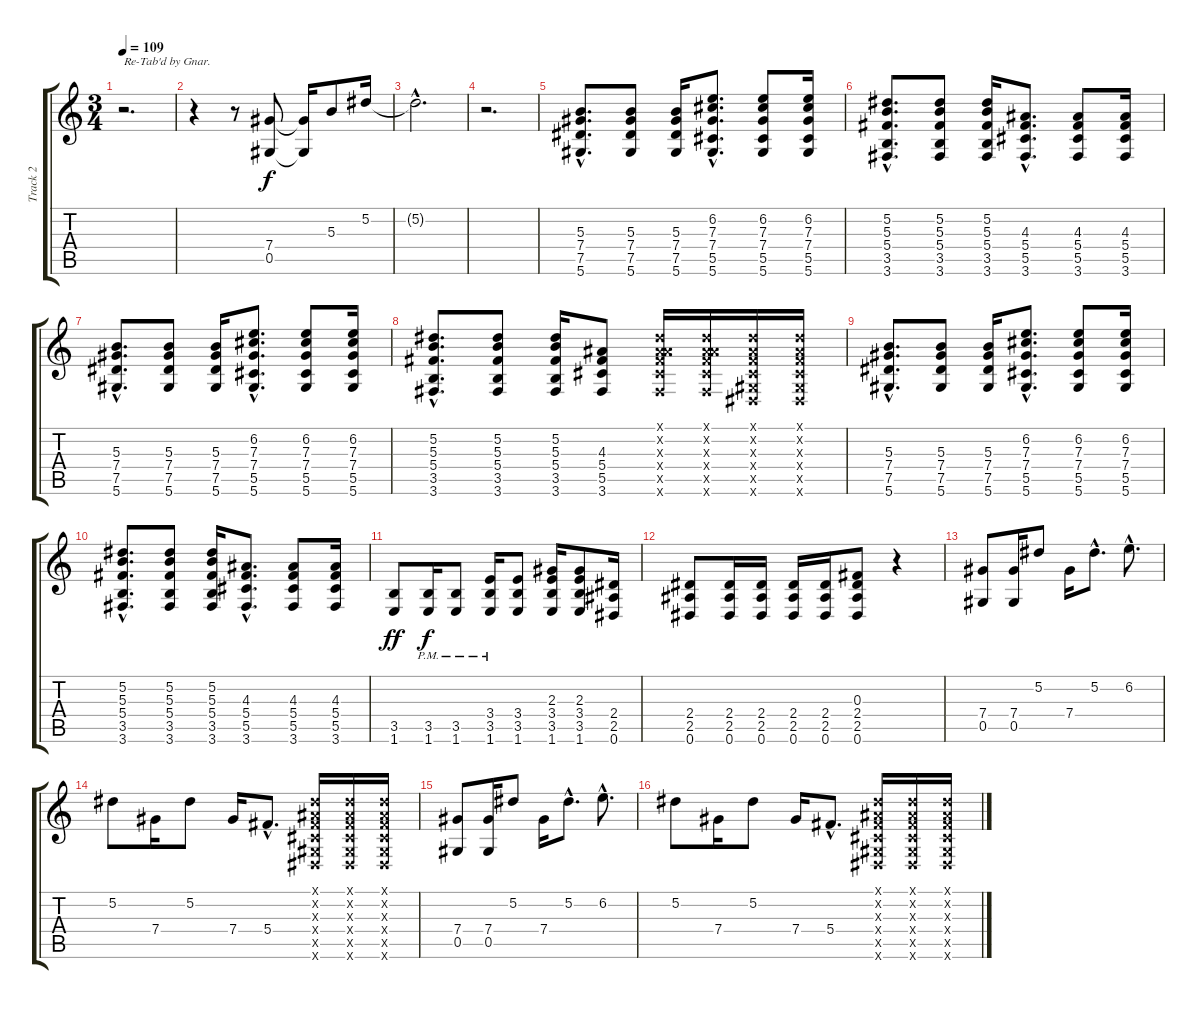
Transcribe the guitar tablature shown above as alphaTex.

\track ("Track 2" "Track 2") {instrument distortionguitar}
\staff {score tabs}
\tuning (Eb4 Bb3 Gb3 Db3 Ab2 Eb2) {hide}
\ts (3 4)
\tempo 109
\clef g2
\ks c
r.2{d txt "Re-Tab'd by Gnar." dy f instrument distortionguitar} |
r.4 r.8 (7.4 0.5).8 (7.4{t} 0.5{t}).16 5.3.8 5.2.16 |
5.2{hac t}.2{d} |
r.2{d} |
(5.3{hac} 7.4{hac} 7.5{hac} 5.6{hac}).8{d} (5.3 7.4 7.5 5.6).8 (5.3 7.4 7.5 5.6).16 (6.2{hac} 7.3{hac} 7.4{hac} 5.5{hac} 5.6{hac}).8{d} (6.2 7.3 7.4 5.5 5.6).8 (6.2 7.3 7.4 5.5 5.6).16 |
(5.2{hac} 5.3{hac} 5.4{hac} 3.5{hac} 3.6{hac}).8{d} (5.2 5.3 5.4 3.5 3.6).8 (5.2 5.3 5.4 3.5 3.6).16 (4.3{hac} 5.4{hac} 5.5{hac} 3.6{hac}).8{d} (4.3 5.4 5.5 3.6).8 (4.3 5.4 5.5 3.6).16 |
(5.3{hac} 7.4{hac} 7.5{hac} 5.6{hac}).8{d} (5.3 7.4 7.5 5.6).8 (5.3 7.4 7.5 5.6).16 (6.2{hac} 7.3{hac} 7.4{hac} 5.5{hac} 5.6{hac}).8{d} (6.2 7.3 7.4 5.5 5.6).8 (6.2 7.3 7.4 5.5 5.6).16 |
(5.2{hac} 5.3{hac} 5.4{hac} 3.5{hac} 3.6{hac}).8{d} (5.2 5.3 5.4 3.5 3.6).8 (5.2 5.3 5.4 3.5 3.6).16 (4.3 5.4 5.5 3.6).8 (0.1{x} 0.2{x} 4.3{x} 5.4{x} 5.5{x} 3.6{x}).16 (0.1{x} 0.2{x} 4.3{x} 5.4{x} 5.5{x} 3.6{x}).16 (0.1{x} 0.2{x} 0.3{x} 0.4{x} 0.5{x} 0.6{x}).16 (0.1{x} 0.2{x} 0.3{x} 0.4{x} 0.5{x} 0.6{x}).16 |
(5.3{hac} 7.4{hac} 7.5{hac} 5.6{hac}).8{d} (5.3 7.4 7.5 5.6).8 (5.3 7.4 7.5 5.6).16 (6.2{hac} 7.3{hac} 7.4{hac} 5.5{hac} 5.6{hac}).8{d} (6.2 7.3 7.4 5.5 5.6).8 (6.2 7.3 7.4 5.5 5.6).16 |
(5.2{hac} 5.3{hac} 5.4{hac} 3.5{hac} 3.6{hac}).8{d} (5.2 5.3 5.4 3.5 3.6).8 (5.2 5.3 5.4 3.5 3.6).16 (4.3{hac} 5.4{hac} 5.5{hac} 3.6{hac}).8{d} (4.3 5.4 5.5 3.6).8 (4.3 5.4 5.5 3.6).16 |
(3.5 1.6).8{dy ff} (3.5{pm} 1.6{pm}).16{dy f} (3.5{pm} 1.6{pm}).8 (3.4{pm} 3.5{pm} 1.6{pm}).16 (3.4 3.5 1.6).8 (2.3 3.4 3.5 1.6).16 (2.3 3.4 3.5 1.6).8 (2.4 2.5 0.6).16 |
(2.4 2.5 0.6).8 (2.4 2.5 0.6).16 (2.4 2.5 0.6).16 (2.4 2.5 0.6).16 (2.4 2.5 0.6).16 (0.3 2.4 2.5 0.6).8 r.4 |
(7.4 0.5).8 (7.4 0.5).16 5.2.8 7.4.16 5.2{hac}.8{d} 6.2{hac}.8{d} |
5.2.8 7.4.16 5.2.8 7.4.16 5.4{hac}.8{d} (0.1{x} 0.2{x} 0.3{x} 0.4{x} 0.5{x} 0.6{x}).16 (0.1{x} 0.2{x} 0.3{x} 0.4{x} 0.5{x} 0.6{x}).16 (0.1{x} 0.2{x} 0.3{x} 0.4{x} 0.5{x} 0.6{x}).16 |
(7.4 0.5).8 (7.4 0.5).16 5.2.8 7.4.16 5.2{hac}.8{d} 6.2{hac}.8{d} |
5.2.8 7.4.16 5.2.8 7.4.16 5.4{hac}.8{d} (0.1{x} 0.2{x} 0.3{x} 0.4{x} 0.5{x} 0.6{x}).16 (0.1{x} 0.2{x} 0.3{x} 0.4{x} 0.5{x} 0.6{x}).16 (0.1{x} 0.2{x} 0.3{x} 0.4{x} 0.5{x} 0.6{x}).16
